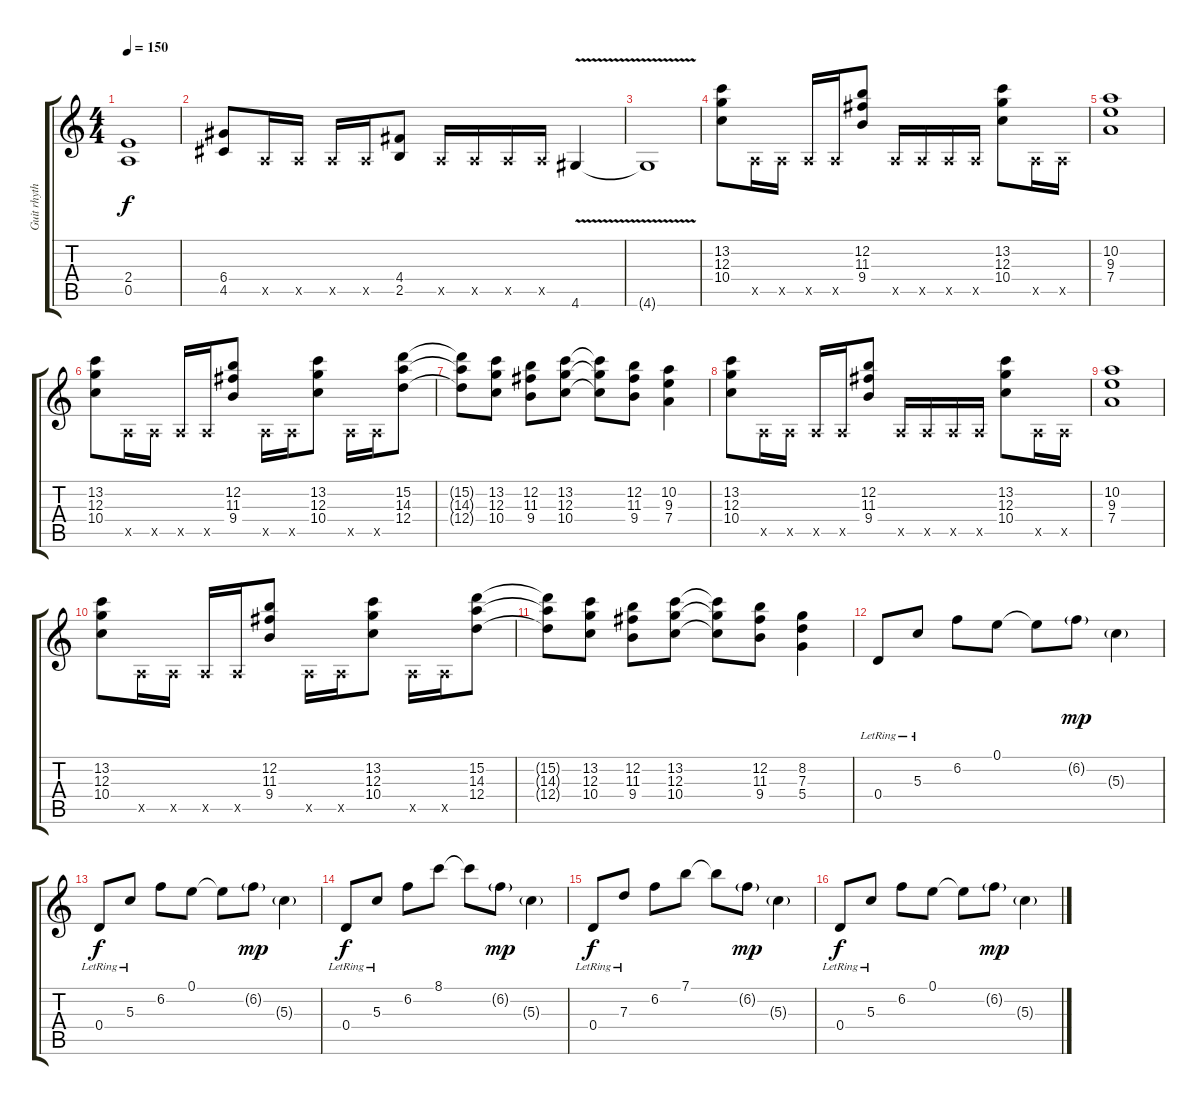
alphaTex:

\track ("Guit rhythm" "Guit rhyth") {instrument distortionguitar}
\staff {score tabs}
\tuning (E4 B3 G3 D3 A2 E2) {hide}
\ts (4 4)
\tempo 150
\clef g2
\ks c
(2.4{t} 0.5{t}).1{dy f} |
(6.4 4.5).8 0.5{x}.16 0.5{x}.16 0.5{x}.16 0.5{x}.16 (4.4 2.5).8 0.5{x}.16 0.5{x}.16 0.5{x}.16 0.5{x}.16 4.6{v}.4 |
4.6{t}.1 |
(13.2 12.3 10.4).8 0.5{x}.16 0.5{x}.16 0.5{x}.16 0.5{x}.16 (12.2 11.3 9.4).8 0.5{x}.16 0.5{x}.16 0.5{x}.16 0.5{x}.16 (13.2 12.3 10.4).8 0.5{x}.16 0.5{x}.16 |
(10.2 9.3 7.4).1 |
(13.2 12.3 10.4).8 0.5{x}.16 0.5{x}.16 0.5{x}.16 0.5{x}.16 (12.2 11.3 9.4).8 0.5{x}.16 0.5{x}.16 (13.2 12.3 10.4).8 0.5{x}.16 0.5{x}.16 (15.2 14.3 12.4).8 |
(15.2{t} 14.3{t} 12.4{t}).8 (13.2 12.3 10.4).8 (12.2 11.3 9.4).8 (13.2 12.3 10.4).8 (13.2{t} 12.3{t} 10.4{t}).8 (12.2 11.3 9.4).8 (10.2 9.3 7.4).4 |
(13.2 12.3 10.4).8 0.5{x}.16 0.5{x}.16 0.5{x}.16 0.5{x}.16 (12.2 11.3 9.4).8 0.5{x}.16 0.5{x}.16 0.5{x}.16 0.5{x}.16 (13.2 12.3 10.4).8 0.5{x}.16 0.5{x}.16 |
(10.2 9.3 7.4).1 |
(13.2 12.3 10.4).8 0.5{x}.16 0.5{x}.16 0.5{x}.16 0.5{x}.16 (12.2 11.3 9.4).8 0.5{x}.16 0.5{x}.16 (13.2 12.3 10.4).8 0.5{x}.16 0.5{x}.16 (15.2 14.3 12.4).8 |
(15.2{t} 14.3{t} 12.4{t}).8 (13.2 12.3 10.4).8 (12.2 11.3 9.4).8 (13.2 12.3 10.4).8 (13.2{t} 12.3{t} 10.4{t}).8 (12.2 11.3 9.4).8 (8.2 7.3 5.4).4 |
0.4{lr}.8{instrument acousticguitarnylon} 5.3{lr}.8 6.2.8 0.1.8 0.1{t}.8 6.2{g}.8{dy mp} 5.3{g}.4 |
0.4{lr}.8{dy f} 5.3{lr}.8 6.2.8 0.1.8 0.1{t}.8 6.2{g}.8{dy mp} 5.3{g}.4 |
0.4{lr}.8{dy f} 5.3{lr}.8 6.2.8 8.1.8 8.1{t}.8 6.2{g}.8{dy mp} 5.3{g}.4 |
0.4{lr}.8{dy f} 7.3{lr}.8 6.2.8 7.1.8 7.1{t}.8 6.2{g}.8{dy mp} 5.3{g}.4 |
0.4{lr}.8{dy f} 5.3{lr}.8 6.2.8 0.1.8 0.1{t}.8 6.2{g}.8{dy mp} 5.3{g}.4
